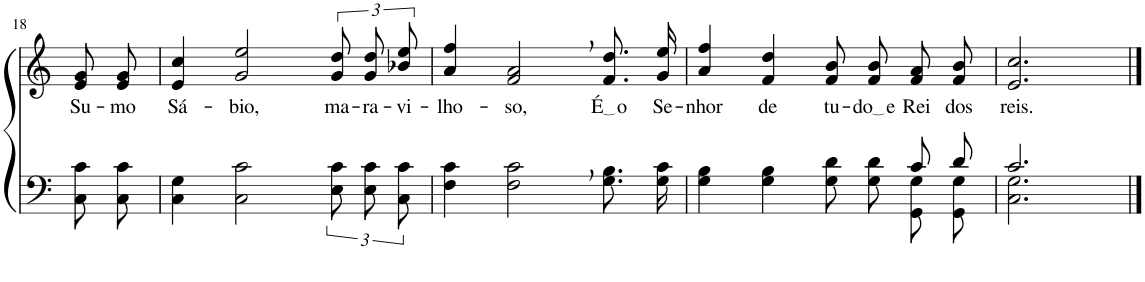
**kern	**kern	**text
*part2	*part1	*part1
*staff2	*staff1	*staff1
*I"Parte III e IV	*I"Parte I e II	*
!!LO:PB:g=z
*clefF4	*clefG2	*
*Trd1c2	*Trd1c2	*
*k[]	*k[]	*
*M4/4	*M4/4	*
=18	=18	=18
!	!	!LO:LY:b
8C\ 8c\L	8e/ 8g/L	Su-
!	!	!LO:LY:b
8C\ 8c\J	8e/ 8g/J	-mo
=19	=19	=19
!	!	!LO:LY:b
4C\ 4G\	4e/ 4cc/	Sá-
!	!	!LO:LY:b
2C\ 2c\	2g/ 2ee/	-bio,
!	!	!LO:LY:b
12E\ 12c\L	12g\ 12dd\L	ma-
!	!	!LO:LY:b
12E\ 12c\	12g\ 12dd\	-ra-
!	!	!LO:LY:b
12C\ 12c\J	12b-X\ 12ee\J	-vi-
=20	=20	=20
!	!	!LO:LY:b
4F\ 4c\	4a/ 4ff/	-lho-
!	!	!LO:LY:b
2F\, 2c\,	2f/, 2a/,	-so,
!	!	!LO:LY:b
8.G\ 8.B\L	8.f\ 8.dd\L	É o
!	!	!LO:LY:b
16G\ 16c\Jk	16g\ 16ee\Jk	Se-
=21	=21	=21
*^	*	*
!	!	!	!LO:LY:b
2.ryy	4G\ 4B\	4a/ 4ff/	-nhor
!	!	!	!LO:LY:b
.	4G\ 4B\	4f/ 4dd/	de
!	!	!	!LO:LY:b
.	8G\ 8d\L	8f/ 8b/L	tu-
!	!	!	!LO:LY:b
.	8G\ 8d\J	8f/ 8b/J	do e
!	!	!	!LO:LY:b
8c/L	8GG/ 8G/L	8f/ 8a/L	Rei
!	!	!	!LO:LY:b
8d/J	8GG/ 8G/J	8f/ 8b/J	dos
=22	=22	=22	=22
!	!	!	!LO:LY:b
2.c/	2.C\ 2.G\	2.e/ 2.cc/	reis.
*v	*v	*	*
==	==	==
*-	*-	*-
